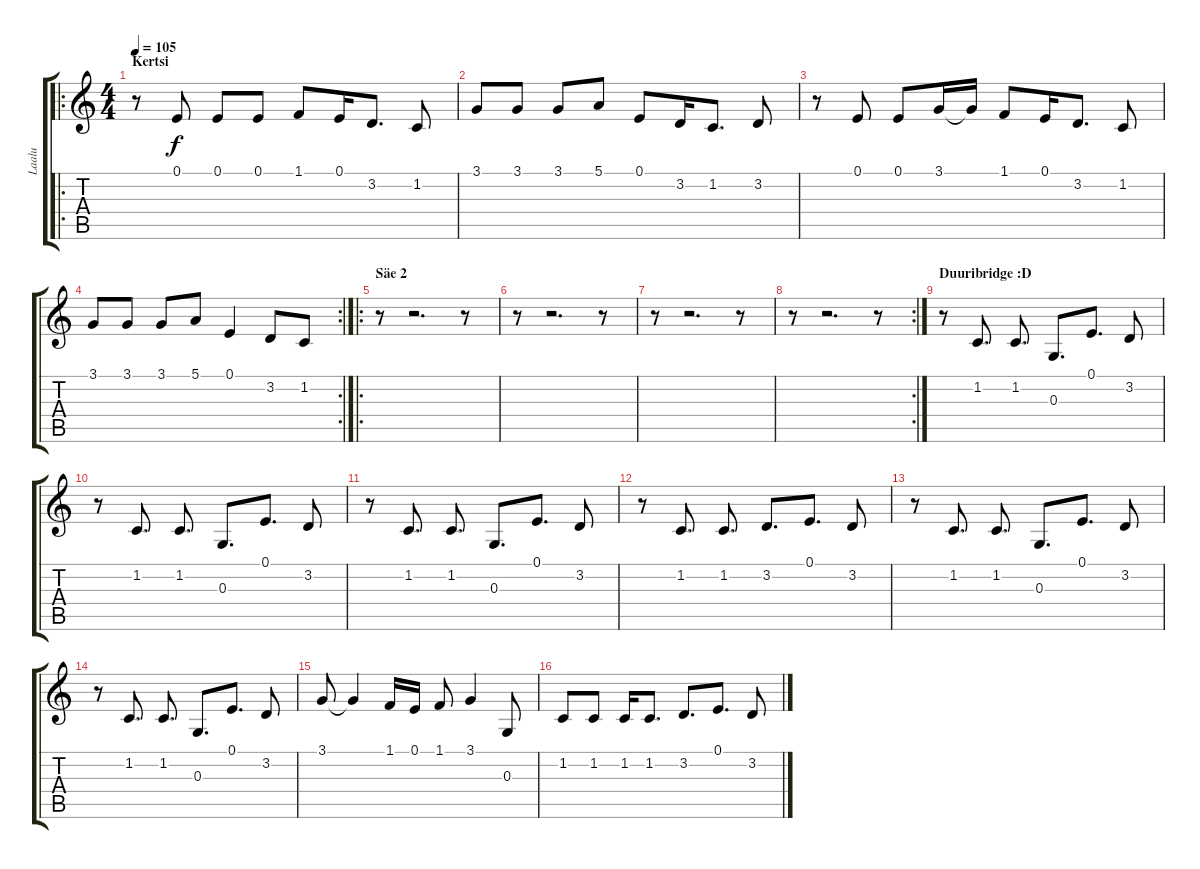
\track ("Laalu" "Laalu") {instrument lead6voice}
\staff {score tabs}
\tuning (E4 B3 G3 D3 A2 E2) {hide}
\ro
\ts (4 4)
\section ("" "Kertsi")
\tempo 105
\clef g2
\ks c
r.8{dy f} 0.1.8 0.1.8 0.1.8 1.1.8 0.1.16 3.2.8{d} 1.2.8 |
3.1.8 3.1.8 3.1.8 5.1.8 0.1.8 3.2.16 1.2.8{d} 3.2.8 |
r.8 0.1.8 0.1.8 3.1.16 3.1{t}.16 1.1.8 0.1.16 3.2.8{d} 1.2.8 |
\rc 2
3.1.8 3.1.8 3.1.8 5.1.8 0.1.4 3.2.8 1.2.8 |
\ro
\section ("" "Säe 2")
r.8 r.2{d} r.8 |
r.8 r.2{d} r.8 |
r.8 r.2{d} r.8 |
\rc 2
r.8 r.2{d} r.8 |
\section ("" "Duuribridge :D")
r.8 1.2.8{d} 1.2.8{d} 0.3.8{d} 0.1.8{d} 3.2.8 |
r.8 1.2.8{d} 1.2.8{d} 0.3.8{d} 0.1.8{d} 3.2.8 |
r.8 1.2.8{d} 1.2.8{d} 0.3.8{d} 0.1.8{d} 3.2.8 |
r.8 1.2.8{d} 1.2.8{d} 3.2.8{d} 0.1.8{d} 3.2.8 |
r.8 1.2.8{d} 1.2.8{d} 0.3.8{d} 0.1.8{d} 3.2.8 |
r.8 1.2.8{d} 1.2.8{d} 0.3.8{d} 0.1.8{d} 3.2.8 |
3.1.8 3.1{t}.4 1.1.16 0.1.16 1.1.8 3.1.4 0.3.8 |
1.2.8 1.2.8 1.2.16 1.2.8{d} 3.2.8{d} 0.1.8{d} 3.2.8
